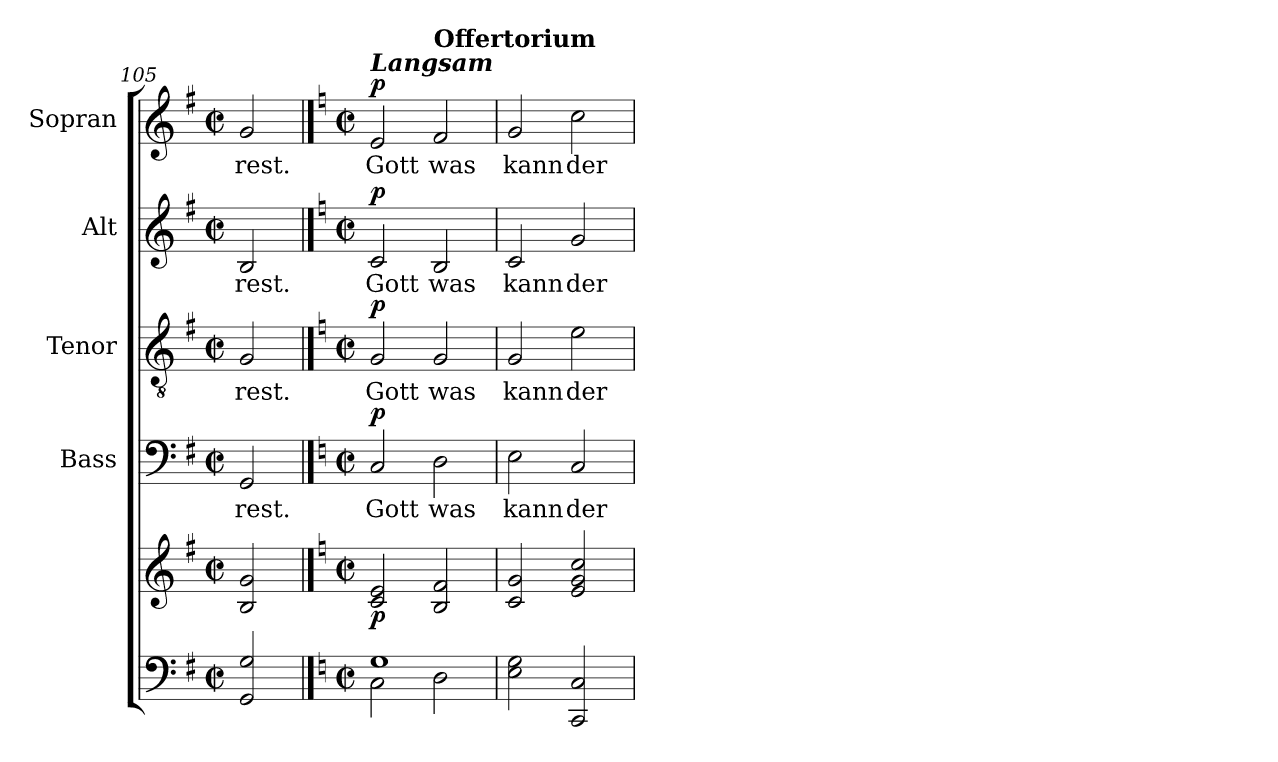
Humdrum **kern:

**kern	**kern	**dynam	**kern	**text	**dynam	**kern	**text	**dynam	**kern	**text	**dynam	**kern	**text	**dynam
*part5	*part5	*part5	*part4	*part4	*part4	*part3	*part3	*part3	*part2	*part2	*part2	*part1	*part1	*part1
*staff6	*staff5	*staff5/6	*staff4	*staff4	*staff4	*staff3	*staff3	*staff3	*staff2	*staff2	*staff2	*staff1	*staff1	*staff1
*	*	*	*I"Bass	*	*	*I"Tenor	*	*	*I"Alt	*	*	*I"Sopran	*	*
*	*	*	*I'B.	*	*	*I'T.	*	*	*I'A.	*	*	*I'S.	*	*
*clefF4	*clefG2	*	*clefF4	*	*	*clefGv2	*	*	*clefG2	*	*	*clefG2	*	*
*k[f#]	*k[f#]	*	*k[f#]	*	*	*k[f#]	*	*	*k[f#]	*	*	*k[f#]	*	*
*G:	*G:	*	*G:	*	*	*G:	*	*	*G:	*	*	*G:	*	*
*M2/2	*M2/2	*	*M2/2	*	*	*M2/2	*	*	*M2/2	*	*	*M2/2	*	*
*met(c|)	*met(c|)	*	*met(c|)	*	*	*met(c|)	*	*	*met(c|)	*	*	*met(c|)	*	*
=105	=105	=105	=105	=105	=105	=105	=105	=105	=105	=105	=105	=105	=105	=105
!	!	!	!	!LO:LY:b	!	!	!LO:LY:b	!	!	!LO:LY:b	!	!	!LO:LY:b	!
2GG/ 2G/	2B/ 2g/	.	2GG/	-rest.	.	2G/	-rest.	.	2B/	-rest.	.	2g/	-rest.	.
!!LO:PB:g=z
==106	==106	==106	==106	==106	==106	==106	==106	==106	==106	==106	==106	==106	==106	==106
*k[]	*k[]	*	*k[]	*	*	*k[]	*	*	*k[]	*	*	*k[]	*	*
*C:	*C:	*	*C:	*	*	*C:	*	*	*C:	*	*	*C:	*	*
*M2/2	*M2/2	*	*M2/2	*	*	*M2/2	*	*	*M2/2	*	*	*M2/2	*	*
*met(c|)	*met(c|)	*	*met(c|)	*	*	*met(c|)	*	*	*met(c|)	*	*	*met(c|)	*	*
*^	*	*	*	*	*	*	*	*	*	*	*	*	*	*
!	!	!	!	!	!	!	!	!	!	!	!	!	!LO:TX:a:Bi:t=Langsam	!	!
!	!	!	!LO:DY:b	!	!LO:LY:b	!LO:DY:a	!	!LO:LY:b	!LO:DY:a	!	!LO:LY:b	!LO:DY:a	!	!LO:LY:b	!LO:DY:a
1G	2C\	2c/ 2e/	p	2C/	Gott	p	2G/	Gott	p	2c/	Gott	p	2e/	Gott	p
!	!	!	!	!	!	!	!	!	!	!	!	!	!LO:TX:a:B:t=Offertorium	!	!
!	!	!	!	!	!LO:LY:b	!	!	!LO:LY:b	!	!	!LO:LY:b	!	!	!LO:LY:b	!
.	2D\	2B/ 2f/	.	2D\	was	.	2G/	was	.	2B/	was	.	2f/	was	.
=107	=107	=107	=107	=107	=107	=107	=107	=107	=107	=107	=107	=107	=107	=107	=107
!	!	!	!	!	!LO:LY:b	!	!	!LO:LY:b	!	!	!LO:LY:b	!	!	!LO:LY:b	!
*v	*v	*	*	*	*	*	*	*	*	*	*	*	*	*	*
2E\ 2G\	2c/ 2g/	.	2E\	kann	.	2G/	kann	.	2c/	kann	.	2g/	kann	.
!	!	!	!	!LO:LY:b	!	!	!LO:LY:b	!	!	!LO:LY:b	!	!	!LO:LY:b	!
2CC/ 2C/	2e/ 2g/ 2cc/	.	2C/	der	.	2e\	der	.	2g/	der	.	2cc\	der	.
=	=	=	=	=	=	=	=	=	=	=	=	=	=	=
*-	*-	*-	*-	*-	*-	*-	*-	*-	*-	*-	*-	*-	*-	*-
